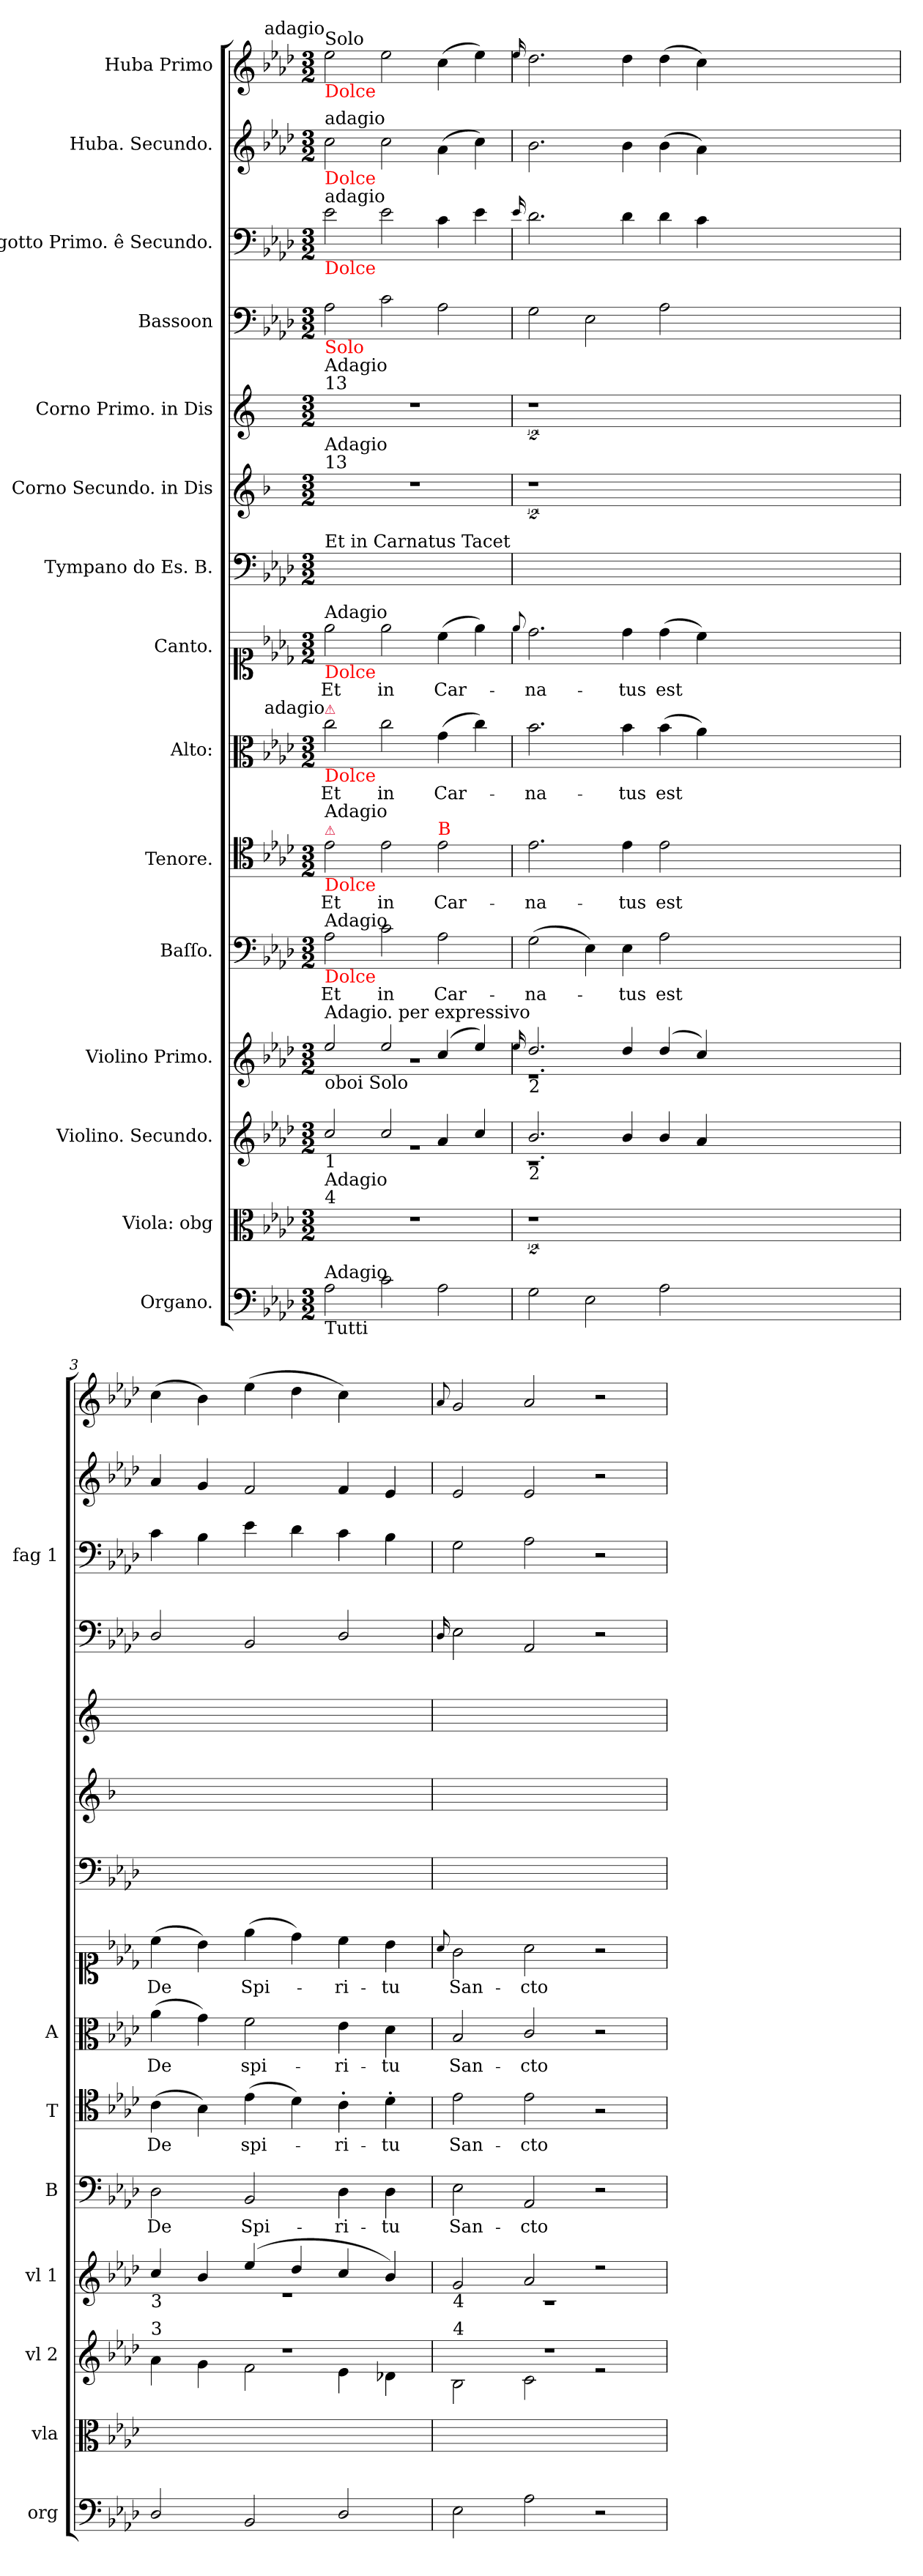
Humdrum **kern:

**kern	**dynam	**kern	**kern	**kern	**kern	**text	**kern	**text	**kern	**text	**kern	**text	**kern	**kern	**kern	**kern	**kern	**kern	**kern
*part15	*part15	*part14	*part13	*part12	*part11	*part11	*part10	*part10	*part9	*part9	*part8	*part8	*part7	*part6	*part5	*part4	*part3	*part2	*part1
*staff15	*staff15	*staff14	*staff13	*staff12	*staff11	*staff11	*staff10	*staff10	*staff9	*staff9	*staff8	*staff8	*staff7	*staff6	*staff5	*staff4	*staff3	*staff2	*staff1
*I"Organo.	*	*I"Viola: obg	*I"Violino. Secundo.	*I"Violino Primo.	*I"Baſſo.	*	*I"Tenore.	*	*I"Alto:	*	*I"Canto.	*	*I"Tympano do Es. B.	*I"Corno Secundo. in Dis	*I"Corno Primo. in Dis	*I"Bassoon	*I"Fagotto Primo. ê Secundo.	*I"Huba. Secundo.	*I"Huba Primo
*I'org	*	*I'vla	*I'vl 2	*I'vl 1	*I'B	*	*I'T	*	*I'A	*	*	*	*	*	*	*	*I'fag 1	*	*
*clefF4	*	*clefC3	*clefG2	*clefG2	*clefF4	*	*clefC4	*	*clefC3	*	*clefC1	*	*clefF4	*clefG2	*clefG2	*clefF4	*clefF4	*clefG2	*clefG2
*	*	*	*	*	*	*	*	*	*	*	*	*	*	*ITrd-2c-3	*ITrd-2c-3	*	*	*	*
*k[b-e-a-d-]	*	*k[b-e-a-d-]	*k[b-e-a-d-]	*k[b-e-a-d-]	*k[b-e-a-d-]	*	*k[b-e-a-d-]	*	*k[b-e-a-d-]	*	*k[b-e-a-d-]	*	*k[b-e-a-d-]	*k[b-e-a-d-]	*k[b-e-a-]	*k[b-e-a-d-]	*k[b-e-a-d-]	*k[b-e-a-d-]	*k[b-e-a-d-]
*A-:	*	*A-:	*A-:	*A-:	*A-:	*	*A-:	*	*A-:	*	*A-:	*	*A-:	*A-:	*	*A-:	*A-:	*A-:	*A-:
*M3/2	*	*M3/2	*M3/2	*M3/2	*M3/2	*	*M3/2	*	*M3/2	*	*M3/2	*	*M3/2	*M3/2	*M3/2	*M3/2	*M3/2	*M3/2	*M3/2
=1	=1	=1	=1	=1	=1	=1	=1	=1	=1	=1	=1	=1	=1	=1	=1	=1	=1	=1	=1
*	*	*	*^	*^	*	*	*	*	*	*	*	*	*	*	*	*	*	*	*
!	!	!	!	!	!	!	!	!	!	!	!	!	!	!	!	!	!	!	!	!	!LO:TX:b:color=red:t=Dolce
!	!	!	!	!	!	!	!	!	!	!	!	!	!	!	!	!	!	!	!	!	!LO:TX:a:t=Solo
!	!	!	!	!	!	!	!	!	!	!	!	!	!	!	!	!	!	!	!	!	!LO:TX:a:rj:t=adagio
!	!	!	!	!	!	!	!	!	!	!	!	!	!	!	!	!	!	!	!	!LO:TX:b:color=red:t=Dolce	!
!	!	!	!	!	!	!	!	!	!	!	!	!	!	!	!	!	!	!	!	!LO:TX:a:t=adagio	!
!	!	!	!	!	!	!	!	!	!	!	!	!	!	!	!	!	!	!	!LO:TX:a:t=adagio	!	!
!	!	!	!	!	!	!	!	!	!	!	!	!	!	!	!	!	!	!	!LO:TX:b:color=red:t=Dolce	!	!
!	!	!	!	!	!	!	!	!	!	!	!	!	!	!	!	!	!	!LO:TX:b:color=red:t=Solo	!	!	!
!	!	!	!	!	!	!	!	!	!	!	!	!	!	!	!	!	!LO:TX:a:t=13	!	!	!	!
!	!	!	!	!	!	!	!	!	!	!	!	!	!	!	!	!	!LO:TX:a:t=Adagio	!	!	!	!
!	!	!	!	!	!	!	!	!	!	!	!	!	!	!	!	!LO:TX:a:t=13	!	!	!	!	!
!	!	!	!	!	!	!	!	!	!	!	!	!	!	!	!	!LO:TX:a:t=Adagio	!	!	!	!	!
!	!	!	!	!	!	!	!	!	!	!	!	!	!	!	!LO:TX:a:t=Et in Carnatus Tacet	!	!	!	!	!	!
!	!	!	!	!	!	!	!	!	!	!	!	!	!LO:TX:b:color=red:t=Dolce	!	!	!	!	!	!	!	!
!	!	!	!	!	!	!	!	!	!	!	!	!	!LO:TX:a:t=Adagio	!	!	!	!	!	!	!	!
!	!	!	!	!	!	!	!	!	!	!	!LO:TX:a:color=crimson:t=⚠	!	!	!	!	!	!	!	!	!	!
!	!	!	!	!	!	!	!	!	!	!	!LO:TX:b:color=red:t=Dolce	!	!	!	!	!	!	!	!	!	!
!	!	!	!	!	!	!	!	!	!	!	!LO:TX:a:rj:t=adagio	!	!	!	!	!	!	!	!	!	!
!	!	!	!	!	!	!	!	!	!LO:TX:a:color=crimson:t=⚠	!	!	!	!	!	!	!	!	!	!	!	!
!	!	!	!	!	!	!	!	!	!LO:TX:b:color=red:t=Dolce	!	!	!	!	!	!	!	!	!	!	!	!
!	!	!	!	!	!	!	!	!	!LO:TX:a:t=Adagio	!	!	!	!	!	!	!	!	!	!	!	!
!	!	!	!	!	!	!	!LO:TX:b:color=red:t=Dolce	!	!	!	!	!	!	!	!	!	!	!	!	!	!
!	!	!	!	!	!	!	!LO:TX:a:t=Adagio	!	!	!	!	!	!	!	!	!	!	!	!	!	!
!	!	!	!	!	!LO:TX:b:t=oboi Solo	!	!	!	!	!	!	!	!	!	!	!	!	!	!	!	!
!	!	!	!	!	!LO:TX:a:t=Adagio. per expressivo	!	!	!	!	!	!	!	!	!	!	!	!	!	!	!	!
!	!	!	!LO:TX:b:t=1	!	!	!	!	!	!	!	!	!	!	!	!	!	!	!	!	!	!
!	!	!LO:TX:a:t=4	!	!	!	!	!	!	!	!	!	!	!	!	!	!	!	!	!	!	!
!	!	!LO:TX:a:t=Adagio	!	!	!	!	!	!	!	!	!	!	!	!	!	!	!	!	!	!	!
!LO:TX:b:t=Tutti	!	!	!	!	!	!	!	!	!	!	!	!	!	!	!	!	!	!	!	!	!
!LO:TX:a:t=Adagio	!	!	!	!	!	!	!	!	!	!	!	!	!	!	!	!	!	!	!	!	!
2A-\	.	1.r	2cc!/	1.r	2ee-!/	1.r	2A-\	Et	2e-\	Et	2cc\	Et	2ee-\	Et	1.ryy	1.r	1.r	2A-\	2e-\	2cc\	2ee-\
2c\	.	.	2cc!/	.	2ee-!/	.	2c\	in	2e-\	in	2cc\	in	2ee-\	in	.	.	.	2c\	2e-\	2cc\	2ee-\
!	!	!	!	!	!	!	!	!	!LO:TX:a:color=red:t=B	!	!	!	!	!	!	!	!	!	!	!	!
!	!LO:DY:b	!	!	!	!	!	!	!	!	!	!	!	!	!	!	!	!	!	!	!	!
2A-\	piano	.	4a-!/	.	(<4cc!/	.	2A-\	Car-	2e-\	Car-	(4g\	Car-	(4cc\	Car-	.	.	.	2A-\	4c\	(4a-\	(4cc\
.	.	.	4cc!/	.	4ee-!/)	.	.	.	.	.	4cc\)	.	4ee-\)	.	.	.	.	.	4e-\	4cc\)	4ee-\)
=2	=2	=2	=2	=2	=2	=2	=2	=2	=2	=2	=2	=2	=2	=2	=2	=2	=2	=2	=2	=2	=2
.	.	.	.	.	16qqee-!/	.	.	.	.	.	.	.	8qqee-/	.	.	.	.	.	16qqe-/	.	16qqee-/
!	!	!	!	!	!LO:TX:b:t=2	!	!	!	!	!	!	!	!	!	!	!	!	!	!	!	!
!	!	!	!LO:TX:b:t=2	!	!	!	!	!	!	!	!	!	!	!	!	!	!	!	!	!	!
2G\	.	2%9r	2.b-!/	1.r	2.dd-!/	1.r	(2G\	-na-	2.e-\	-na-	2.b-\	-na-	2.dd-\	-na-	1.ryy	2%9r	2%9r	2G\	2.d-\	2.b-\	2.dd-\
2E-\	.	.	.	.	.	.	4E-\)	.	.	.	.	.	.	.	.	.	.	2E-\	.	.	.
.	.	.	4b-!/	.	4dd-!/	.	4E-\	-tus	4e-\	-tus	4b-\	-tus	4dd-\	-tus	.	.	.	.	4d-\	4b-\	4dd-\
2A-\	.	.	4b-!/	.	(<4dd-!/	.	2A-\	est	2e-\	est	(4b-\	est	(4dd-\	est	.	.	.	2A-\	4d-\	(4b-\	(4dd-\
.	.	.	4a-!/	.	4cc!/)	.	.	.	.	.	4a-\)	.	4cc\)	.	.	.	.	.	4c\	4a-\)	4cc\)
0.ryy	.	.	0.ryy	0.ryy	0.ryy	0.ryy	0.ryy	.	0.ryy	.	0.ryy	.	0.ryy	.	0.ryy	.	.	0.ryy	0.ryy	0.ryy	0.ryy
=3	=3	=3	=3	=3	=3	=3	=3	=3	=3	=3	=3	=3	=3	=3	=3	=3	=3	=3	=3	=3	=3
!	!	!	!	!	!LO:TX:b:t=3	!	!	!	!	!	!	!	!	!	!	!	!	!	!	!	!
!	!	!	!LO:TX:a:t=3	!	!	!	!	!	!	!	!	!	!	!	!	!	!	!	!	!	!
2D-/	.	1.ryy	4a-!\	1.rdd	4cc!/	1.r	2D-\	De	(4c\	De	(4a-\	De	(4cc\	De	1.ryy	1.ryy	1.ryy	2D-/	4c\	4a-/	(4cc\
.	.	.	4g!\	.	4b-!/	.	.	.	4B-\)	.	4g\)	.	4b-\)	.	.	.	.	.	4B-\	4g/	4b-\)
2BB-/	.	.	2f!\	.	(<4ee-!/	.	2BB-/	Spi-	(4e-\	spi-	2f\	spi-	(4ee-\	Spi-	.	.	.	2BB-/	4e-\	2f/	(4ee-\
.	.	.	.	.	4dd-!/	.	.	.	4d-\)	.	.	.	4dd-\)	.	.	.	.	.	4d-\	.	4dd-\
2D-/	.	.	4e-!\	.	4cc!/	.	4D-\	-ri-	4c'\	-ri-	4e-\	-ri-	4cc\	-ri-	.	.	.	2D-/	4c\	4f/	4cc\)
.	.	.	4d-X!\	.	4b-!/)	.	4D-\	-tu	4d-'\	-tu	4d-\	-tu	4b-\	-tu	.	.	.	.	4B-\	4e-/	4ryy
=4	=4	=4	=4	=4	=4	=4	=4	=4	=4	=4	=4	=4	=4	=4	=4	=4	=4	=4	=4	=4	=4
.	.	.	.	.	.	.	.	.	.	.	.	.	8qqa-/	.	.	.	.	16qqD-/	.	.	8qqa-/
!	!	!	!	!	!LO:TX:b:t=4	!	!	!	!	!	!	!	!	!	!	!	!	!	!	!	!
!	!	!	!LO:TX:a:t=4	!	!	!	!	!	!	!	!	!	!	!	!	!	!	!	!	!	!
2E-\	.	1.ryy	2B-!\	1.rdd	2g!/	1.r	2E-\	San-	2e-\	San-	2B-/	San-	2g\	San-	1.ryy	1.ryy	1.ryy	2E-\	2G\	2e-/	2g/
2A-\	.	.	2c!\	.	2a-!/	.	2AA-/	-cto	2e-\	-cto	2c/	-cto	2a-\	-cto	.	.	.	2AA-/	2A-\	2e-/	2a-/
2r	.	.	2re	.	2r	.	2r	.	2r	.	2r	.	2r	.	.	.	.	2r	2r	2r	2r
*	*	*	*v	*v	*	*	*	*	*	*	*	*	*	*	*	*	*	*	*	*	*
*	*	*	*	*v	*v	*	*	*	*	*	*	*	*	*	*	*	*	*	*	*
=	=	=	=	=	=	=	=	=	=	=	=	=	=	=	=	=	=	=	=
*-	*-	*-	*-	*-	*-	*-	*-	*-	*-	*-	*-	*-	*-	*-	*-	*-	*-	*-	*-
